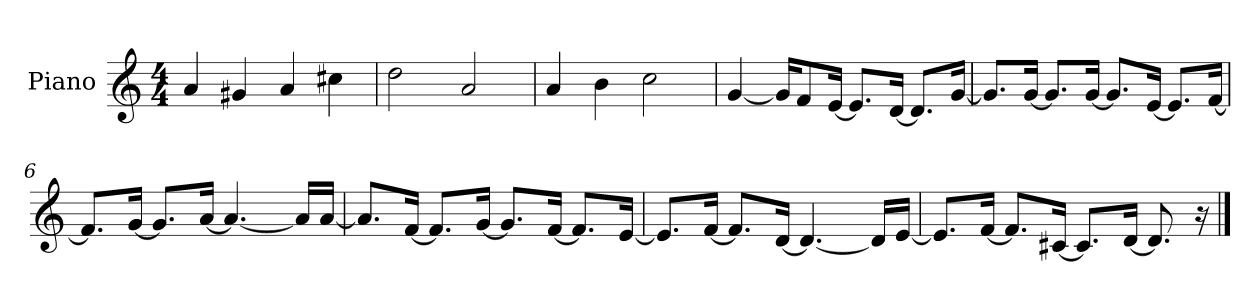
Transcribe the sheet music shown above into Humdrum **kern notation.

**kern
*part1
*staff1
*I"Piano
*I'P-no
*clefG2
*k[]
*M4/4
*MM90
=1
4a/
4g#X/
4a/
4cc#X\
=2
2dd\
2a/
=3
4a/
4b\
2cc\
=4
[4g/
16g/KL]
8f/
[16e/Jk
8.e/L]
[16d/Jk
8.d/L]
[16g/Jk
=5
8.g/L]
[16g/Jk
8.g/L]
[16g/Jk
8.g/L]
[16e/Jk
8.e/L]
[16f/Jk
=6
8.f/L]
[16g/Jk
8.g/L]
[16a/Jk
4.a/_
16a/LL]
[16a/JJ
!!LO:LB:g=z
=7
8.a/L]
[16f/Jk
8.f/L]
[16g/Jk
8.g/L]
[16f/Jk
8.f/L]
[16e/Jk
=8
8.e/L]
[16f/Jk
8.f/L]
[16d/Jk
4.d/_
16d/LL]
[16e/JJ
=9
8.e/L]
[16f/Jk
8.f/L]
[16c#X/Jk
8.c#/L]
[16d/Jk
8.d/]
16r
==
*-
